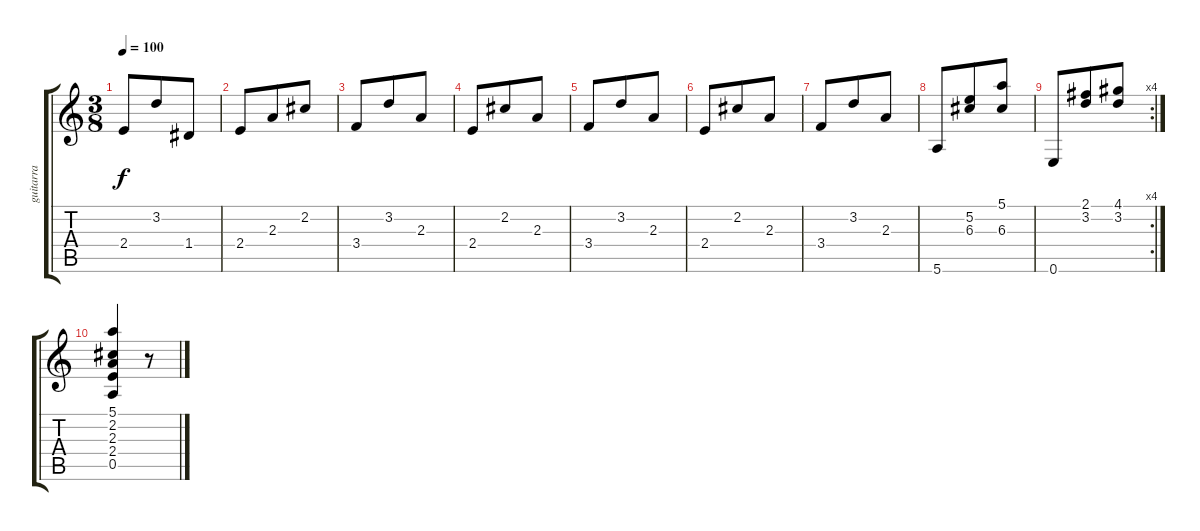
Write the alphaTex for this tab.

\track ("guitarra" "guitarra") {instrument acousticguitarnylon}
\staff {score tabs}
\tuning (E4 B3 G3 D3 A2 E2) {hide}
\ts (3 8)
\tempo 100
\clef g2
\ks c
2.4.8{dy f} 3.2.8 1.4.8 |
2.4.8 2.3.8 2.2.8 |
3.4.8 3.2.8 2.3.8 |
2.4.8 2.2.8 2.3.8 |
3.4.8 3.2.8 2.3.8 |
2.4.8 2.2.8 2.3.8 |
3.4.8 3.2.8 2.3.8 |
5.6.8 (5.2 6.3).8 (5.1 6.3).8 |
\rc 4
0.6.8 (2.1 3.2).8 (4.1 3.2).8 |
(5.1 2.2 2.3 2.4 0.5).4 r.8
